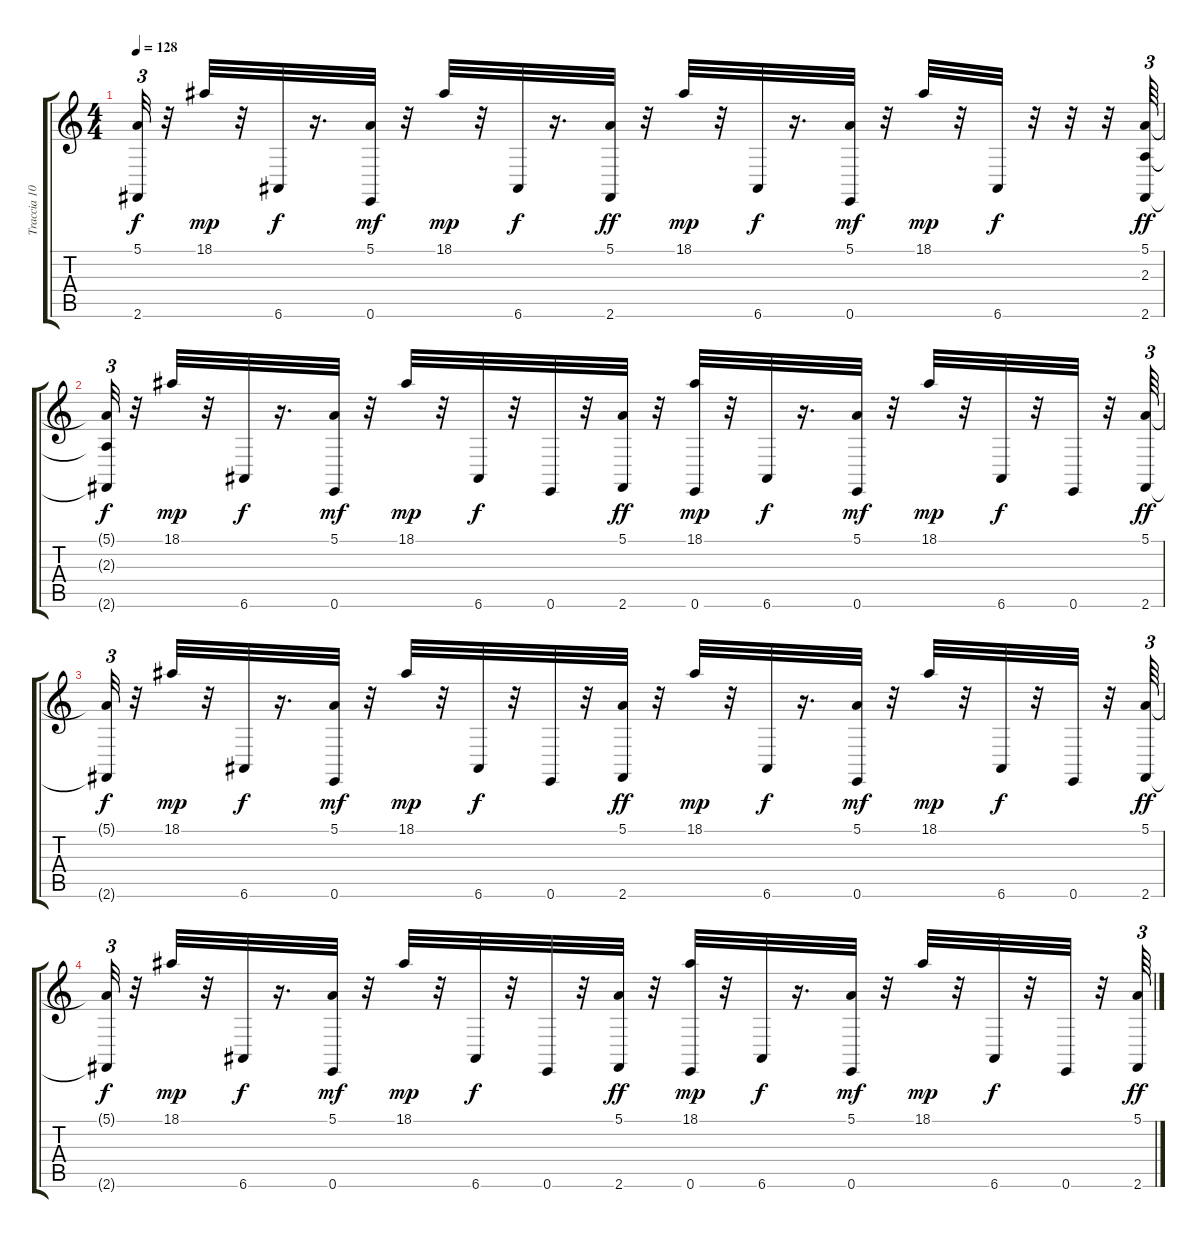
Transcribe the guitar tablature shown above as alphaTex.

\track ("Traccia 10" "Traccia 10") {instrument acousticgrandpiano}
\staff {score tabs}
\tuning (E4 B3 G3 D3 A2 E2) {hide}
\ts (4 4)
\tempo 128
\clef g2
\ks c
(5.1{t} 2.6{t}).32{tu (3 2) dy f} r.32 18.1.32{dy mp} r.32 6.6.32{dy f} r.16{d} (5.1 0.6).32{dy mf} r.32 18.1.32{dy mp} r.32 6.6.32{dy f} r.16{d} (5.1 2.6).32{dy ff} r.32 18.1.32{dy mp} r.32 6.6.32{dy f} r.16{d} (5.1 0.6).32{dy mf} r.32 18.1.32{dy mp} r.32 6.6.32{dy f} r.32 r.32 r.32 (5.1 2.3 2.6).64{tu (3 2) dy ff} |
(5.1{t} 2.3{t} 2.6{t}).32{tu (3 2) dy f} r.32 18.1.32{dy mp} r.32 6.6.32{dy f} r.16{d} (5.1 0.6).32{dy mf} r.32 18.1.32{dy mp} r.32 6.6.32{dy f} r.32 0.6.32 r.32 (5.1 2.6).32{dy ff} r.32 (18.1 0.6).32{dy mp} r.32 6.6.32{dy f} r.16{d} (5.1 0.6).32{dy mf} r.32 18.1.32{dy mp} r.32 6.6.32{dy f} r.32 0.6.32 r.32 (5.1 2.6).64{tu (3 2) dy ff} |
(5.1{t} 2.6{t}).32{tu (3 2) dy f} r.32 18.1.32{dy mp} r.32 6.6.32{dy f} r.16{d} (5.1 0.6).32{dy mf} r.32 18.1.32{dy mp} r.32 6.6.32{dy f} r.32 0.6.32 r.32 (5.1 2.6).32{dy ff} r.32 18.1.32{dy mp} r.32 6.6.32{dy f} r.16{d} (5.1 0.6).32{dy mf} r.32 18.1.32{dy mp} r.32 6.6.32{dy f} r.32 0.6.32 r.32 (5.1 2.6).64{tu (3 2) dy ff} |
(5.1{t} 2.6{t}).32{tu (3 2) dy f} r.32 18.1.32{dy mp} r.32 6.6.32{dy f} r.16{d} (5.1 0.6).32{dy mf} r.32 18.1.32{dy mp} r.32 6.6.32{dy f} r.32 0.6.32 r.32 (5.1 2.6).32{dy ff} r.32 (18.1 0.6).32{dy mp} r.32 6.6.32{dy f} r.16{d} (5.1 0.6).32{dy mf} r.32 18.1.32{dy mp} r.32 6.6.32{dy f} r.32 0.6.32 r.32 (5.1 2.6).64{tu (3 2) dy ff}
